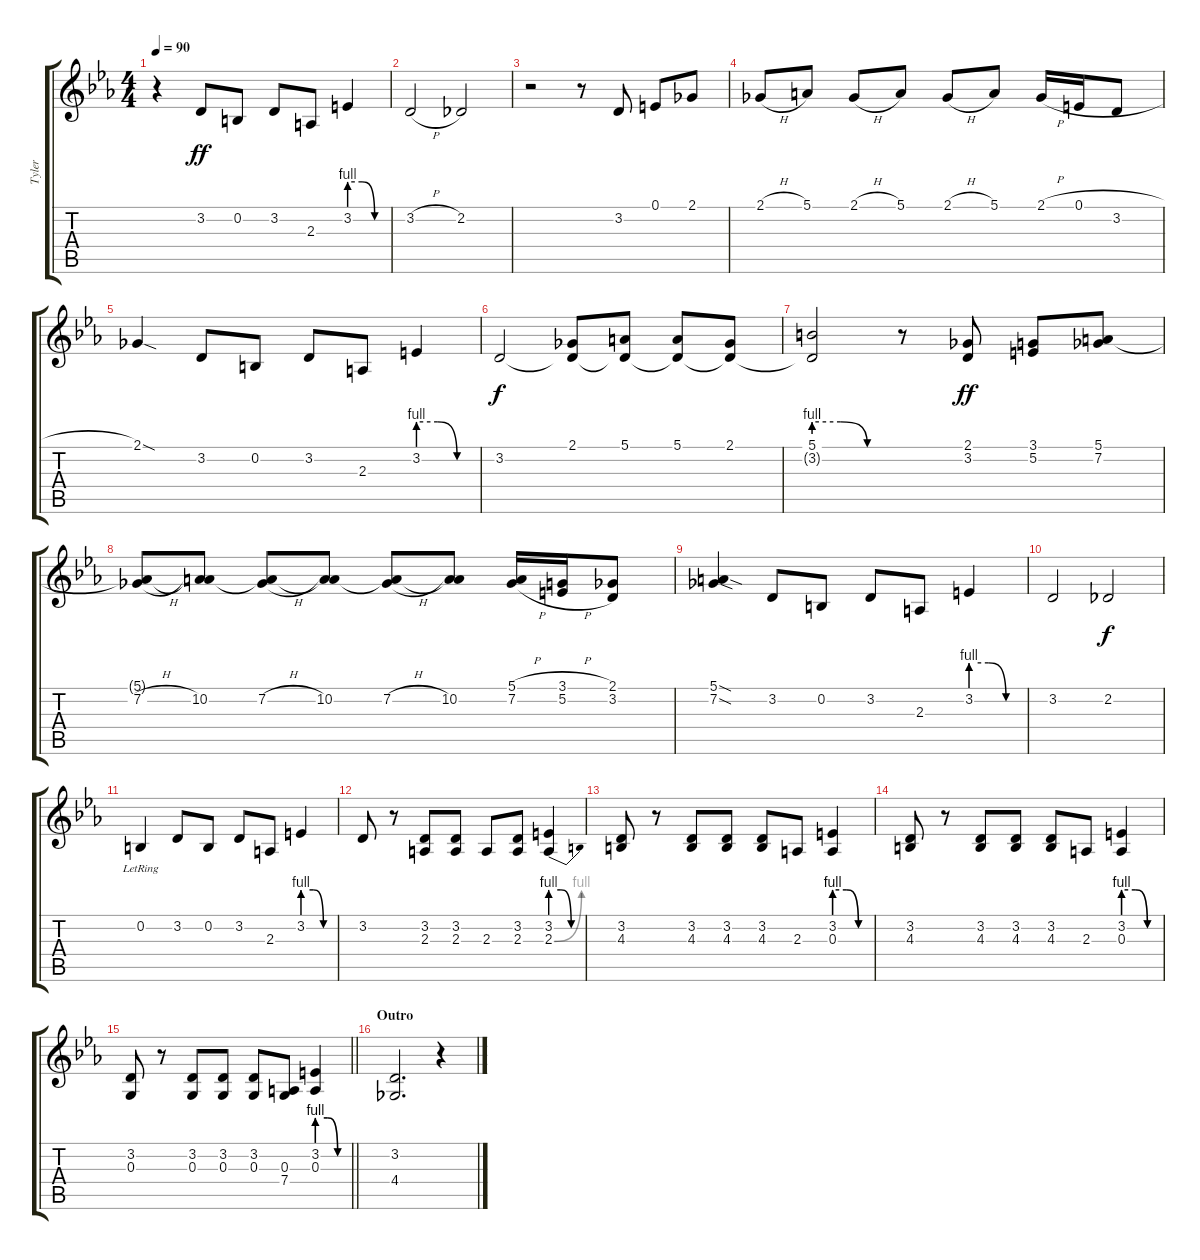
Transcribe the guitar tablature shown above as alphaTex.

\track ("Tyler" "Tyler") {instrument lead2sawtooth}
\staff {score tabs}
\tuning (E4 B3 G3 D3 A2 E2) {hide}
\ts (4 4)
\tempo 90
\clef g2
\ks eb
r.4{dy ff} 3.2.8 0.2.8 3.2.8 2.3.8 3.2{be (custom 0 4 20 4 40 0 60 0)}.4 |
3.2{h}.2 2.2.2 |
r.2 r.8 3.2.8 0.1.8 2.1.8 |
2.1{h}.8 5.1.8 2.1{h}.8 5.1.8 2.1{h}.8 5.1.8 2.1{h}.16 0.1{h}.16 3.2.8 |
2.1{sod}.4 3.2.8 0.2.8 3.2.8 2.3.8 3.2{be (custom 0 4 20 4 40 0 60 0)}.4 |
3.2.2{dy f} (2.1 3.2{t}).8 (5.1 3.2{t}).8 (5.1 3.2{t}).8 (2.1 3.2{t}).8 |
(5.1{be (custom 0 4 20 4 40 0 60 0)} 3.2{t}).2 r.8 (2.1 3.2).8{dy ff} (3.1 5.2).8 (5.1 7.2).8 |
(5.1{t} 7.2{h}).8 (5.1{t} 10.2).8 (5.1{t} 7.2{h}).8 (5.1{t} 10.2).8 (5.1{t} 7.2{h}).8 (5.1{t} 10.2).8 (5.1{h} 7.2{h}).16 (3.1{h} 5.2{h}).16 (2.1 3.2).8 |
(5.1{sod} 7.2{sod}).4 3.2.8 0.2.8 3.2.8 2.3.8 3.2{be (custom 0 4 20 4 40 0 60 0)}.4 |
3.2.2 2.2.2{dy f} |
0.2{lr}.4 3.2.8 0.2.8 3.2.8 2.3.8 3.2{be (custom 0 4 20 4 40 0 60 0)}.4 |
3.2.8 r.8 (3.2 2.3).8 (3.2 2.3).8 2.3.8 (3.2 2.3).8 (3.2{be (custom 0 4 20 4 40 0 60 0)} 2.3{be (bend 0 0 60 4)}).4 |
(3.2 4.3).8 r.8 (3.2 4.3).8 (3.2 4.3).8 (3.2 4.3).8 2.3.8 (3.2{be (custom 0 4 20 4 40 0 60 0)} 0.3{be (custom 0 4 20 4 40 0 60 0)}).4 |
(3.2 4.3).8 r.8 (3.2 4.3).8 (3.2 4.3).8 (3.2 4.3).8 2.3.8 (3.2{be (custom 0 4 20 4 40 0 60 0)} 0.3{be (custom 0 4 20 4 40 0 60 0)}).4 |
\barLineRight lightlight
(3.2 0.3).8 r.8 (3.2 0.3).8 (3.2 0.3).8 (3.2 0.3).8 (0.3 7.4).8 (3.2{be (custom 0 4 20 4 40 0 60 0)} 0.3{be (custom 0 4 20 4 40 0 60 0)}).4 |
\section ("" "Outro")
(3.2 4.4).2{d} r.4
